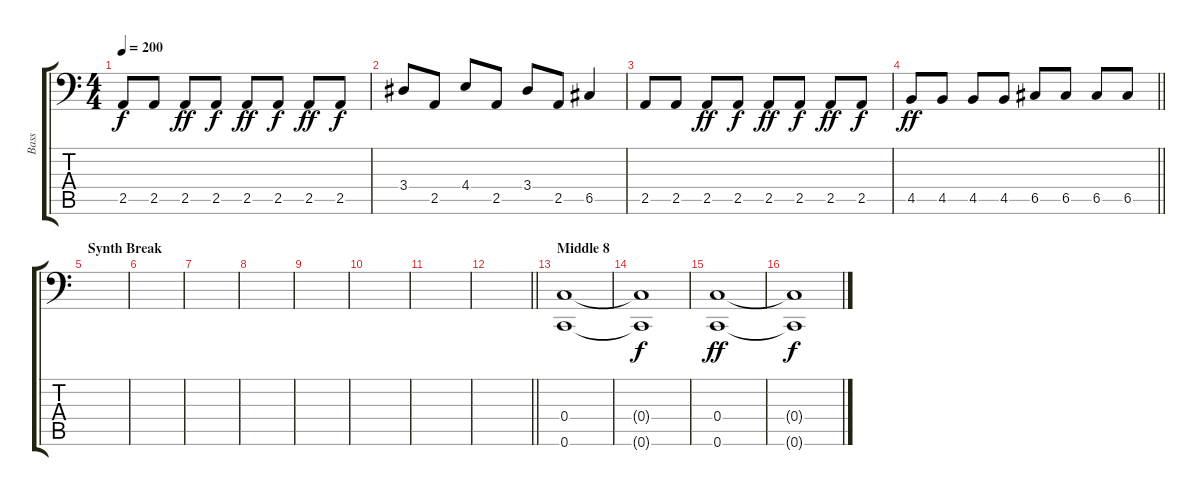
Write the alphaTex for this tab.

\track ("Bass" "Bass") {instrument electricbasspick}
\staff {score tabs}
\tuning (D3 A2 F2 C2 G1 C1) {hide}
\ts (4 4)
\tempo 200
\clef f4
\ks c
2.5.8{dy f} 2.5.8 2.5.8{dy ff} 2.5.8{dy f} 2.5.8{dy ff} 2.5.8{dy f} 2.5.8{dy ff} 2.5.8{dy f} |
3.4.8 2.5.8 4.4.8 2.5.8 3.4.8 2.5.8 6.5.4 |
2.5.8 2.5.8 2.5.8{dy ff} 2.5.8{dy f} 2.5.8{dy ff} 2.5.8{dy f} 2.5.8{dy ff} 2.5.8{dy f} |
\barLineRight lightlight
4.5.8{dy ff} 4.5.8 4.5.8 4.5.8 6.5.8 6.5.8 6.5.8 6.5.8 |
\section ("" "Synth Break")
|
|
|
|
|
|
|
\barLineRight lightlight
|
\section ("" "Middle 8")
(0.4 0.6).1 |
(0.4{t} 0.6{t}).1{dy f} |
(0.4 0.6).1{dy ff} |
(0.4{t} 0.6{t}).1{dy f}
